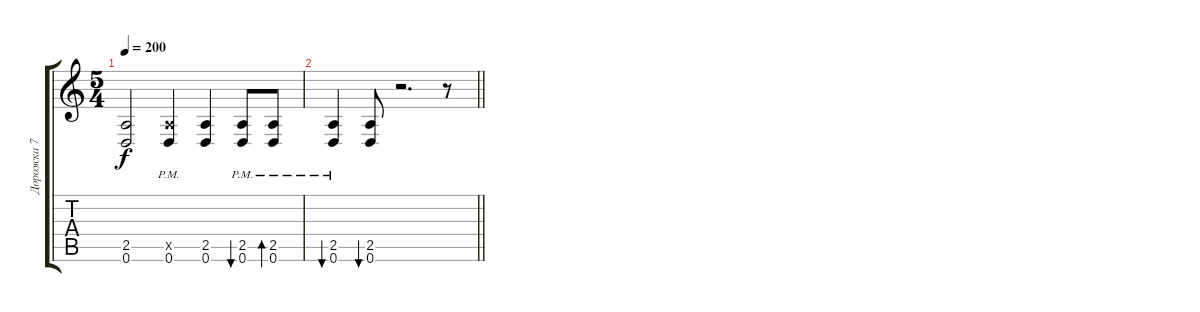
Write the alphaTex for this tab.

\track ("Дорожка 7" "Дорожка 7") {instrument overdrivenguitar}
\staff {score tabs}
\tuning (D4 A3 F3 C3 G2 D2) {hide}
\ts (5 4)
\tempo 200
\clef g2
\ks c
(2.5 0.6).2{dy f} (2.5{x} 0.6{pm}).4 (2.5 0.6).4 (2.5{pm} 0.6{pm}).8{bu 240} (2.5{pm} 0.6{pm}).8{bd 240} |
\barLineRight lightlight
(2.5{pm} 0.6{pm}).4{bu 240} (2.5 0.6).8{bu 240} r.2{d} r.8
